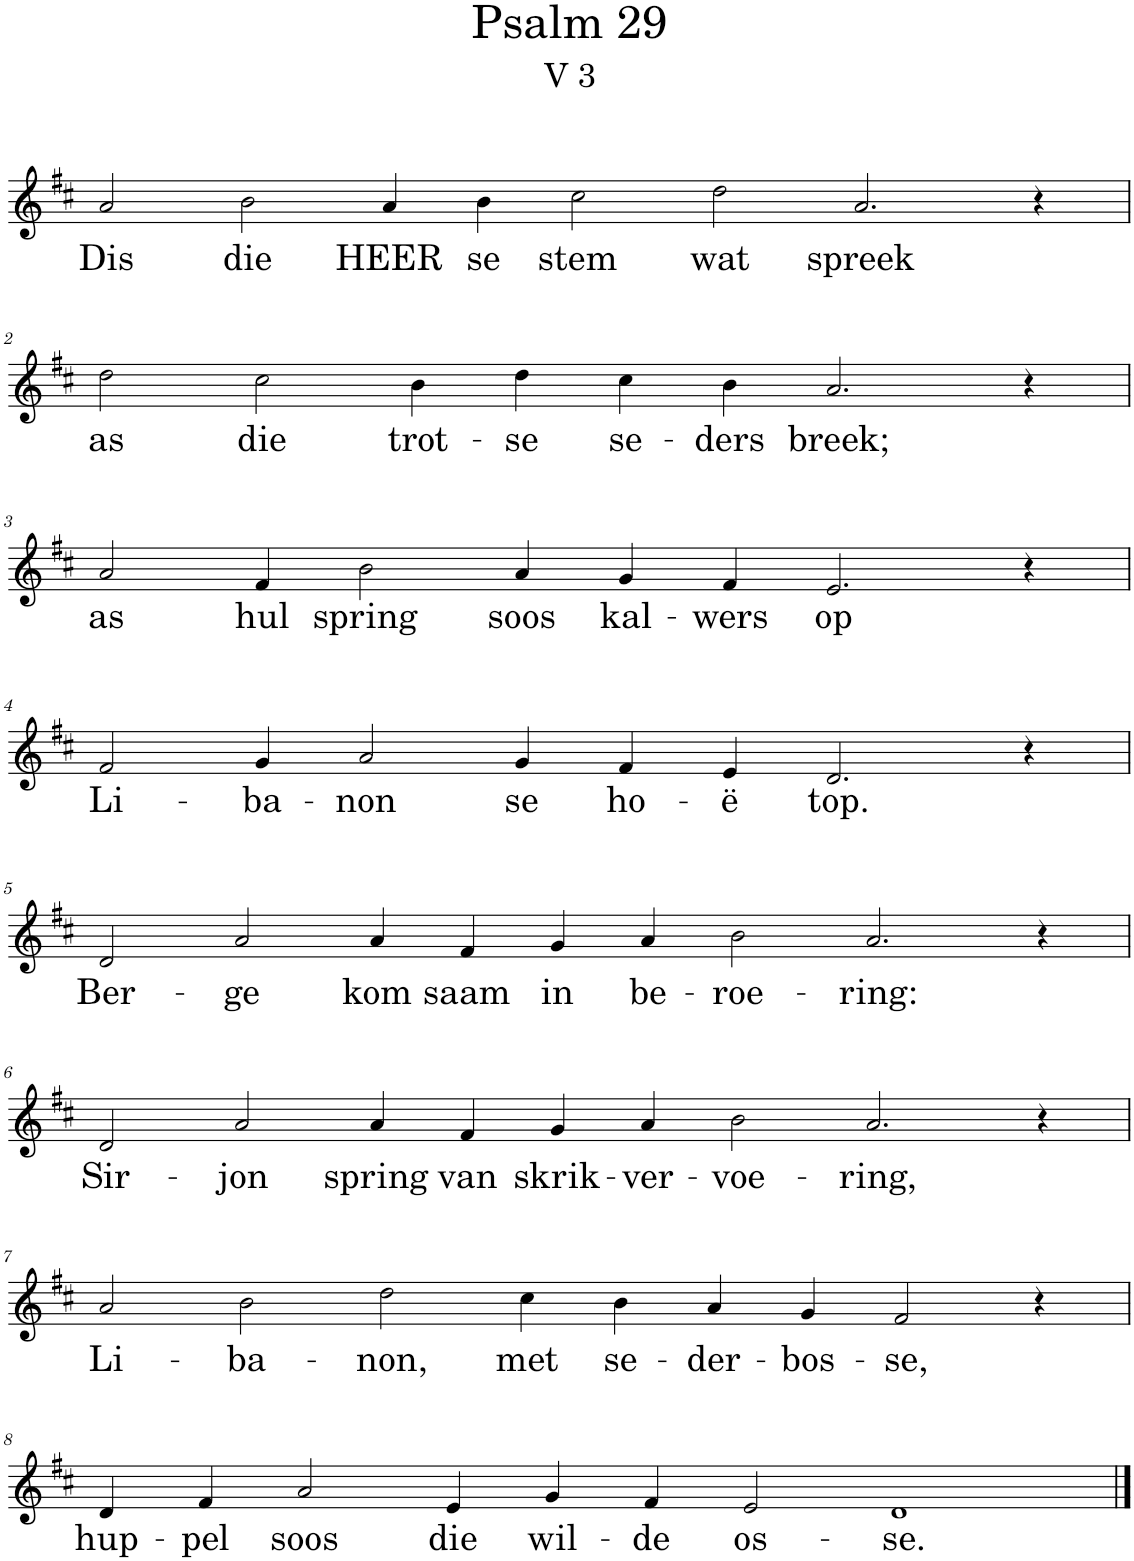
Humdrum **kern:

**kern	**text
*part1	*part1
*staff1	*staff1
*I"Pipe Organ	*
*I'Org.	*
*clefG2	*
*k[f#c#]	*
*M14/4	*
=1	=1
!	!LO:LY:b
2a/	Dis
!	!LO:LY:b
2b\	die
!	!LO:LY:b
4a/	HEER
!	!LO:LY:b
4b\	se
!	!LO:LY:b
2cc#\	stem
!	!LO:LY:b
2dd\	wat
!	!LO:LY:b
2.a/	spreek
4r	.
!!LO:LB:g=z
=2	=2
*M12/4	*
!	!LO:LY:b
2dd\	as
!	!LO:LY:b
2cc#\	die
!	!LO:LY:b
4b\	trot-
!	!LO:LY:b
4dd\	-se
!	!LO:LY:b
4cc#\	se-
!	!LO:LY:b
4b\	-ders
!	!LO:LY:b
2.a/	breek;
4r	.
!!LO:LB:g=z
=3	=3
!	!LO:LY:b
2a/	as
!	!LO:LY:b
4f#/	hul
!	!LO:LY:b
2b\	spring
!	!LO:LY:b
4a/	soos
!	!LO:LY:b
4g/	kal-
!	!LO:LY:b
4f#/	-wers
!	!LO:LY:b
2.e/	op
4r	.
!!LO:LB:g=z
=4	=4
!	!LO:LY:b
2f#/	Li-
!	!LO:LY:b
4g/	-ba-
!	!LO:LY:b
2a/	-non
!	!LO:LY:b
4g/	se
!	!LO:LY:b
4f#/	ho-
!	!LO:LY:b
4e/	-ë
!	!LO:LY:b
2.d/	top.
4r	.
!!LO:LB:g=z
=5	=5
*M14/4	*
!	!LO:LY:b
2d/	Ber-
!	!LO:LY:b
2a/	-ge
!	!LO:LY:b
4a/	kom
!	!LO:LY:b
4f#/	saam
!	!LO:LY:b
4g/	in
!	!LO:LY:b
4a/	be-
!	!LO:LY:b
2b\	-roe-
!	!LO:LY:b
2.a/	-ring:
4r	.
!!LO:LB:g=z
=6	=6
!	!LO:LY:b
2d/	Sir-
!	!LO:LY:b
2a/	-jon
!	!LO:LY:b
4a/	spring
!	!LO:LY:b
4f#/	van
!	!LO:LY:b
4g/	skrik-
!	!LO:LY:b
4a/	-ver-
!	!LO:LY:b
2b\	-voe-
!	!LO:LY:b
2.a/	-ring,
4r	.
!!LO:LB:g=z
=7	=7
!	!LO:LY:b
2a/	Li-
!	!LO:LY:b
2b\	-ba-
!	!LO:LY:b
2dd\	-non,
!	!LO:LY:b
4cc#\	met
!	!LO:LY:b
4b\	se-
!	!LO:LY:b
4a/	-der-
!	!LO:LY:b
4g/	-bos-
!	!LO:LY:b
2f#/	-se,
4r	.
!!LO:LB:g=z
=8	=8
!	!LO:LY:b
4d/	hup-
!	!LO:LY:b
4f#/	-pel
!	!LO:LY:b
2a/	soos
!	!LO:LY:b
4e/	die
!	!LO:LY:b
4g/	wil-
!	!LO:LY:b
4f#/	-de
!	!LO:LY:b
2e/	os-
!	!LO:LY:b
1d	-se.
==	==
*-	*-
